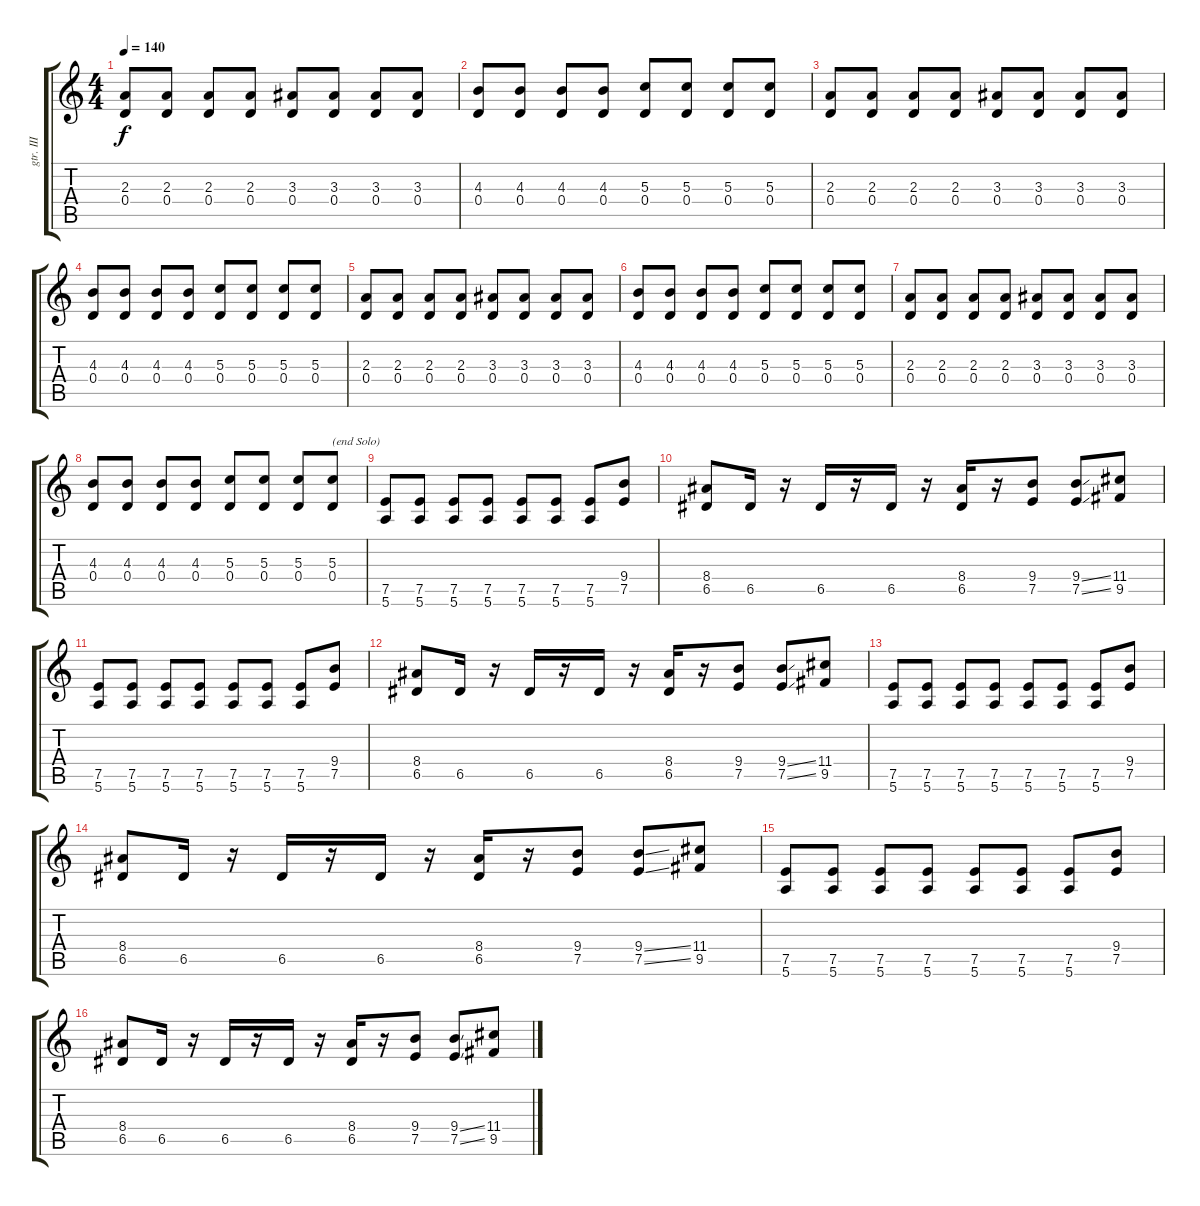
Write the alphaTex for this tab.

\track ("gtr. III" "gtr. III") {instrument acousticguitarsteel}
\staff {score tabs}
\tuning (E4 B3 G3 D3 A2 E2) {hide}
\ts (4 4)
\tempo 140
\clef g2
\ks c
(2.3 0.4).8{dy f} (2.3 0.4).8 (2.3 0.4).8 (2.3 0.4).8 (3.3 0.4).8 (3.3 0.4).8 (3.3 0.4).8 (3.3 0.4).8 |
(4.3 0.4).8 (4.3 0.4).8 (4.3 0.4).8 (4.3 0.4).8 (5.3 0.4).8 (5.3 0.4).8 (5.3 0.4).8 (5.3 0.4).8 |
(2.3 0.4).8 (2.3 0.4).8 (2.3 0.4).8 (2.3 0.4).8 (3.3 0.4).8 (3.3 0.4).8 (3.3 0.4).8 (3.3 0.4).8 |
(4.3 0.4).8 (4.3 0.4).8 (4.3 0.4).8 (4.3 0.4).8 (5.3 0.4).8 (5.3 0.4).8 (5.3 0.4).8 (5.3 0.4).8 |
(2.3 0.4).8 (2.3 0.4).8 (2.3 0.4).8 (2.3 0.4).8 (3.3 0.4).8 (3.3 0.4).8 (3.3 0.4).8 (3.3 0.4).8 |
(4.3 0.4).8 (4.3 0.4).8 (4.3 0.4).8 (4.3 0.4).8 (5.3 0.4).8 (5.3 0.4).8 (5.3 0.4).8 (5.3 0.4).8 |
(2.3 0.4).8 (2.3 0.4).8 (2.3 0.4).8 (2.3 0.4).8 (3.3 0.4).8 (3.3 0.4).8 (3.3 0.4).8 (3.3 0.4).8 |
(4.3 0.4).8 (4.3 0.4).8 (4.3 0.4).8 (4.3 0.4).8 (5.3 0.4).8 (5.3 0.4).8 (5.3 0.4).8 (5.3 0.4).8{txt "(end Solo)"} |
(7.5 5.6).8{volume 12} (7.5 5.6).8 (7.5 5.6).8 (7.5 5.6).8 (7.5 5.6).8 (7.5 5.6).8 (7.5 5.6).8 (9.4 7.5).8 |
(8.4 6.5).8 6.5.16 r.16 6.5.16 r.16 6.5.16 r.16 (8.4 6.5).16 r.16 (9.4 7.5).8 (9.4{ss} 7.5{ss}).8 (11.4 9.5).8 |
(7.5 5.6).8 (7.5 5.6).8 (7.5 5.6).8 (7.5 5.6).8 (7.5 5.6).8 (7.5 5.6).8 (7.5 5.6).8 (9.4 7.5).8 |
(8.4 6.5).8 6.5.16 r.16 6.5.16 r.16 6.5.16 r.16 (8.4 6.5).16 r.16 (9.4 7.5).8 (9.4{ss} 7.5{ss}).8 (11.4 9.5).8 |
(7.5 5.6).8 (7.5 5.6).8 (7.5 5.6).8 (7.5 5.6).8 (7.5 5.6).8 (7.5 5.6).8 (7.5 5.6).8 (9.4 7.5).8 |
(8.4 6.5).8 6.5.16 r.16 6.5.16 r.16 6.5.16 r.16 (8.4 6.5).16 r.16 (9.4 7.5).8 (9.4{ss} 7.5{ss}).8 (11.4 9.5).8 |
(7.5 5.6).8 (7.5 5.6).8 (7.5 5.6).8 (7.5 5.6).8 (7.5 5.6).8 (7.5 5.6).8 (7.5 5.6).8 (9.4 7.5).8 |
(8.4 6.5).8 6.5.16 r.16 6.5.16 r.16 6.5.16 r.16 (8.4 6.5).16 r.16 (9.4 7.5).8 (9.4{ss} 7.5{ss}).8 (11.4 9.5).8
